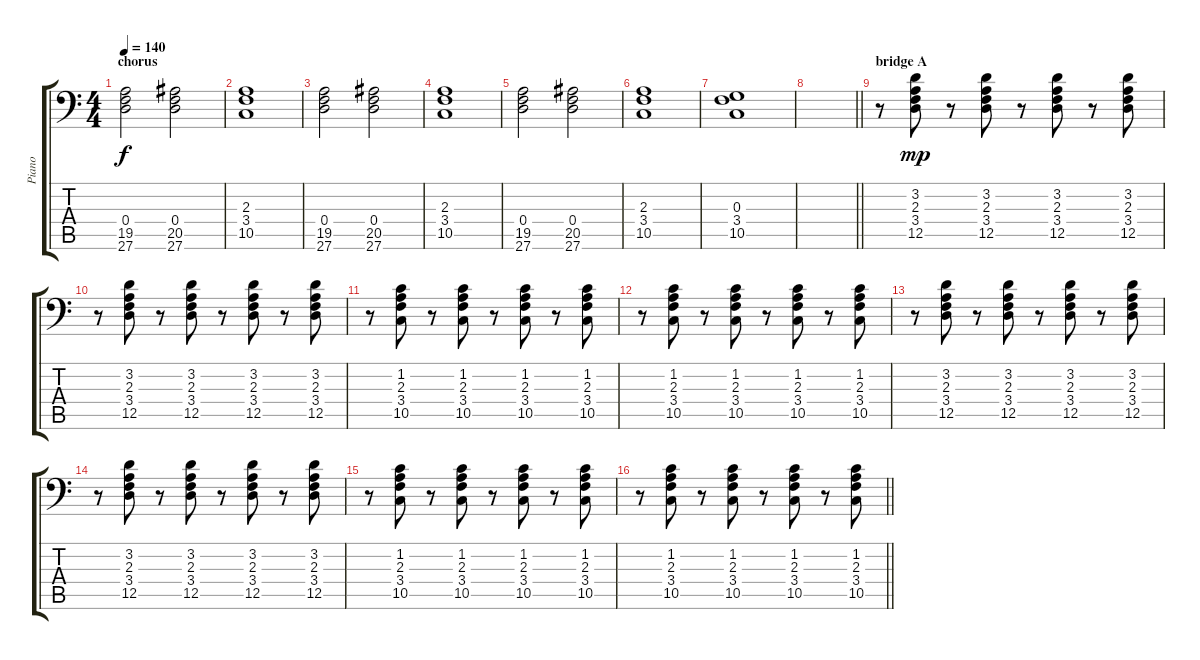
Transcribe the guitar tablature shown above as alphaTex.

\track ("Piano" "Piano") {instrument brightacousticpiano}
\staff {score tabs}
\tuning (E4 B3 G3 D3 D2 D1) {hide}
\ts (4 4)
\section ("" "chorus")
\tempo 140
\clef f4
\ks c
(0.4 19.5 27.6).2{dy f} (0.4 20.5 27.6).2 |
(2.3 3.4 10.5).1 |
(0.4 19.5 27.6).2 (0.4 20.5 27.6).2 |
(2.3 3.4 10.5).1 |
(0.4 19.5 27.6).2 (0.4 20.5 27.6).2 |
(2.3 3.4 10.5).1 |
(0.3 3.4 10.5).1 |
\barLineRight lightlight
|
\section ("" "bridge A")
r.8 (3.2 2.3 3.4 12.5).8{dy mp} r.8 (3.2 2.3 3.4 12.5).8 r.8 (3.2 2.3 3.4 12.5).8 r.8 (3.2 2.3 3.4 12.5).8 |
r.8 (3.2 2.3 3.4 12.5).8 r.8 (3.2 2.3 3.4 12.5).8 r.8 (3.2 2.3 3.4 12.5).8 r.8 (3.2 2.3 3.4 12.5).8 |
r.8 (1.2 2.3 3.4 10.5).8 r.8 (1.2 2.3 3.4 10.5).8 r.8 (1.2 2.3 3.4 10.5).8 r.8 (1.2 2.3 3.4 10.5).8 |
r.8 (1.2 2.3 3.4 10.5).8 r.8 (1.2 2.3 3.4 10.5).8 r.8 (1.2 2.3 3.4 10.5).8 r.8 (1.2 2.3 3.4 10.5).8 |
r.8 (3.2 2.3 3.4 12.5).8 r.8 (3.2 2.3 3.4 12.5).8 r.8 (3.2 2.3 3.4 12.5).8 r.8 (3.2 2.3 3.4 12.5).8 |
r.8 (3.2 2.3 3.4 12.5).8 r.8 (3.2 2.3 3.4 12.5).8 r.8 (3.2 2.3 3.4 12.5).8 r.8 (3.2 2.3 3.4 12.5).8 |
r.8 (1.2 2.3 3.4 10.5).8 r.8 (1.2 2.3 3.4 10.5).8 r.8 (1.2 2.3 3.4 10.5).8 r.8 (1.2 2.3 3.4 10.5).8 |
\barLineRight lightlight
r.8 (1.2 2.3 3.4 10.5).8 r.8 (1.2 2.3 3.4 10.5).8 r.8 (1.2 2.3 3.4 10.5).8 r.8 (1.2 2.3 3.4 10.5).8
